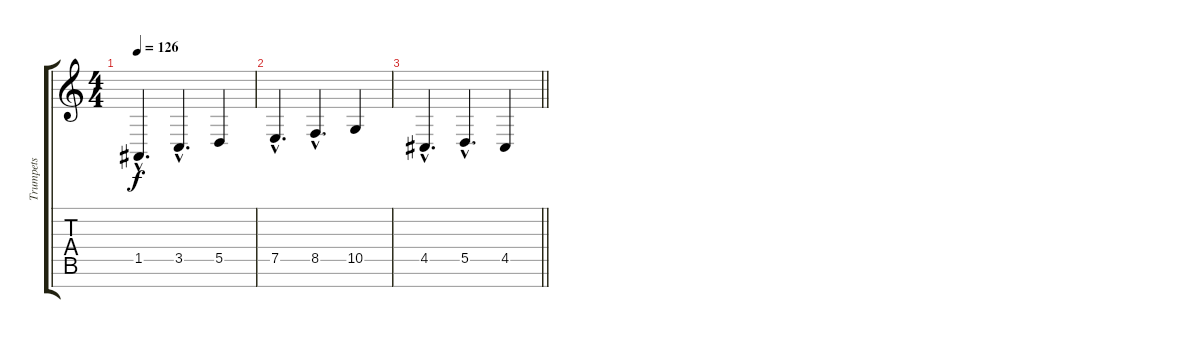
\track ("Trumpets" "Trumpets") {instrument trumpet}
\staff {score tabs}
\tuning (E4 B3 G3 D3 A2 E2 B1) {hide}
\ts (4 4)
\tempo 126
\clef g2
\ks c
1.5{hac}.4{d dy f} 3.5{hac}.4{d} 5.5.4 |
7.5{hac}.4{d} 8.5{hac}.4{d} 10.5.4 |
\barLineRight lightlight
4.5{hac}.4{d} 5.5{hac}.4{d} 4.5.4
